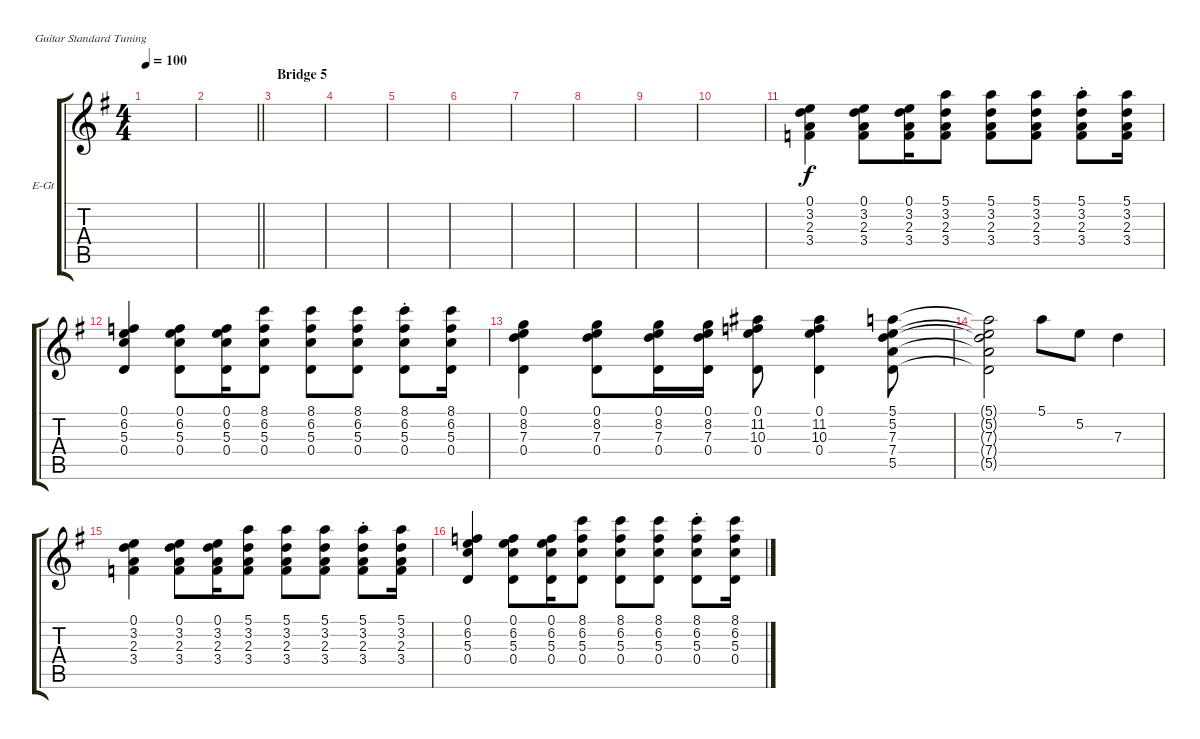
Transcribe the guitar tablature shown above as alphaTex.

\bracketExtendMode groupsimilarinstruments
\firstSystemTrackNameOrientation horizontal
\otherSystemsTrackNameOrientation horizontal
\track ("guitar solo (Rodion Kravkl)" "E-Gt") {mute instrument distortionguitar}
\staff {score tabs}
\tuning (E4 B3 G3 D3 A2 E2)
\ts (4 4)
\tempo 100
\clef g2
\scale
0.333333
\ks eminor
|
\scale
0.333333
\barLineRight lightlight
|
\section ("" "Bridge 5")
\scale
0.333333 |
\scale
0.333333 |
\scale
0.333333 |
\scale
0.333333 |
\scale
0.333333 |
\scale
0.333333 |
\scale
0.333333 |
\scale
0.333333 |
\scale
0.333333 (0.1 3.2 2.3 3.4).4 (0.1 3.2 2.3 3.4).8 (0.1 3.2 2.3 3.4).16 (5.1 3.2 2.3 3.4).8 (5.1 3.2 2.3 3.4).8 (3.4 2.3 3.2 5.1).8 (3.4{st} 2.3{st} 3.2{st} 5.1{st}).8 (3.4 2.3 3.2 5.1).16 |
\scale
0.333333 (0.1 6.2 5.3 0.4).4 (0.1 6.2 5.3 0.4).8 (0.1 6.2 5.3 0.4).16 (8.1 6.2 5.3 0.4).8 (8.1 6.2 5.3 0.4).8 (0.4 5.3 6.2 8.1).8 (0.4{st} 5.3{st} 6.2{st} 8.1{st}).8 (0.4 5.3 6.2 8.1).16 |
\scale
0.333333 (0.1 8.2 7.3 0.4).4 (0.1 8.2 7.3 0.4).8 (0.1 8.2 7.3 0.4).16 (0.4 7.3 8.2 0.1).16 (0.1 11.2 10.3 0.4).8 (0.1 11.2 10.3 0.4).4 (5.1 5.2 7.3 7.4 5.5).8 |
\scale
0.333333 (5.1{t} 5.2{t} 7.3{t} 7.4{t} 5.5{t}).2 5.1.8 5.2.8 7.3.4 |
\scale
0.333333 (0.1 3.2 2.3 3.4).4 (0.1 3.2 2.3 3.4).8 (0.1 3.2 2.3 3.4).16 (5.1 3.2 2.3 3.4).8 (5.1 3.2 2.3 3.4).8 (3.4 2.3 3.2 5.1).8 (3.4{st} 2.3{st} 3.2{st} 5.1{st}).8 (3.4 2.3 3.2 5.1).16 |
\scale
0.333333 (0.1 6.2 5.3 0.4).4 (0.1 6.2 5.3 0.4).8 (0.1 6.2 5.3 0.4).16 (8.1 6.2 5.3 0.4).8 (8.1 6.2 5.3 0.4).8 (0.4 5.3 6.2 8.1).8 (0.4{st} 5.3{st} 6.2{st} 8.1{st}).8 (0.4 5.3 6.2 8.1).16
